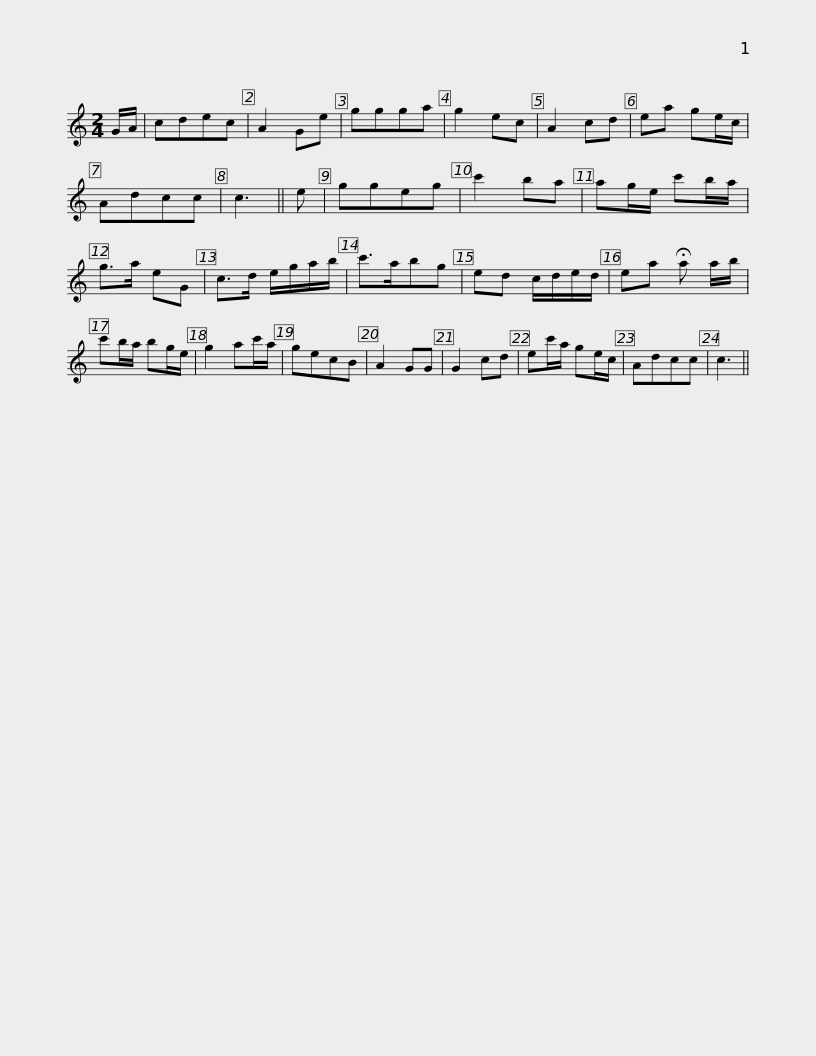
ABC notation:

X:1
L:1/8
M:2/4
I:linebreak $
K:C
V:1 treble
V:1
 G/A/ | cdec | A2 Ge | ggga | g2 ec | %5
 A2 cd | ea ge/c/ | Adcc | c3 || e | %10
 ggeg | c'2 ba |$ ag/e/ c'b/a/ | g>a eG | c>d e/g/a/b/ | %15
 c'>abg | ed c/d/e/d/ | ea !fermata!a a/b/ | c'b/a/ bg/e/ | g2 ac'/a/ |$ %20
 gecB | A2 GG | G2 cd | ec'/a/ ge/c/ | Adcc | %25
 c3 || %26
